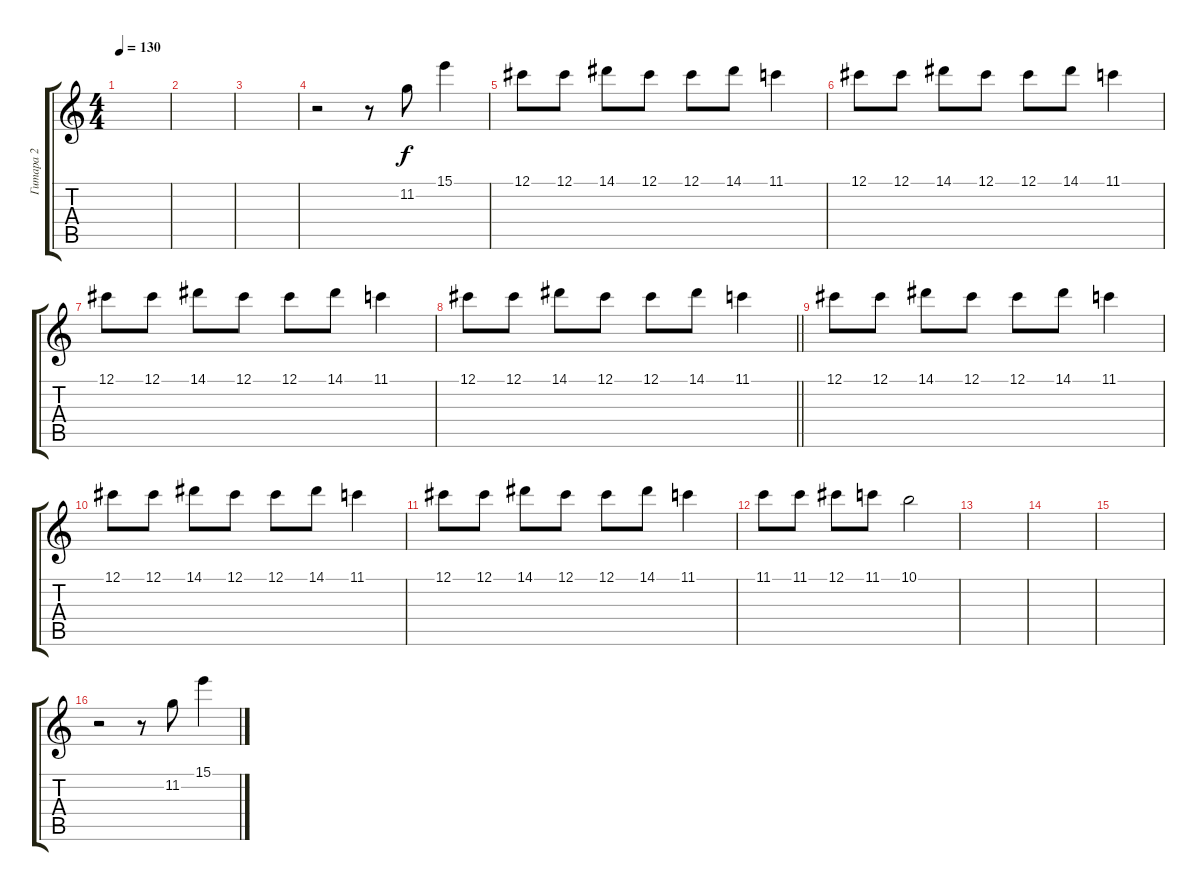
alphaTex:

\track ("Гитара 2" "Гитара 2") {instrument distortionguitar}
\staff {score tabs}
\tuning (Db4 Ab3 E3 B2 Gb2 B1) {hide}
\ts (4 4)
\tempo 130
\clef g2
\ks c
|
|
|
r.2 r.8 11.2.8 15.1.4 |
12.1.8 12.1.8 14.1.8 12.1.8 12.1.8 14.1.8 11.1.4 |
12.1.8 12.1.8 14.1.8 12.1.8 12.1.8 14.1.8 11.1.4 |
12.1.8 12.1.8 14.1.8 12.1.8 12.1.8 14.1.8 11.1.4 |
\barLineRight lightlight
12.1.8 12.1.8 14.1.8 12.1.8 12.1.8 14.1.8 11.1.4 |
12.1.8{balance 12} 12.1.8 14.1.8 12.1.8 12.1.8 14.1.8 11.1.4 |
12.1.8 12.1.8 14.1.8 12.1.8 12.1.8 14.1.8 11.1.4 |
12.1.8 12.1.8 14.1.8 12.1.8 12.1.8 14.1.8 11.1.4 |
11.1.8 11.1.8 12.1.8 11.1.8 10.1.2 |
|
|
|
r.2 r.8 11.2.8 15.1.4
